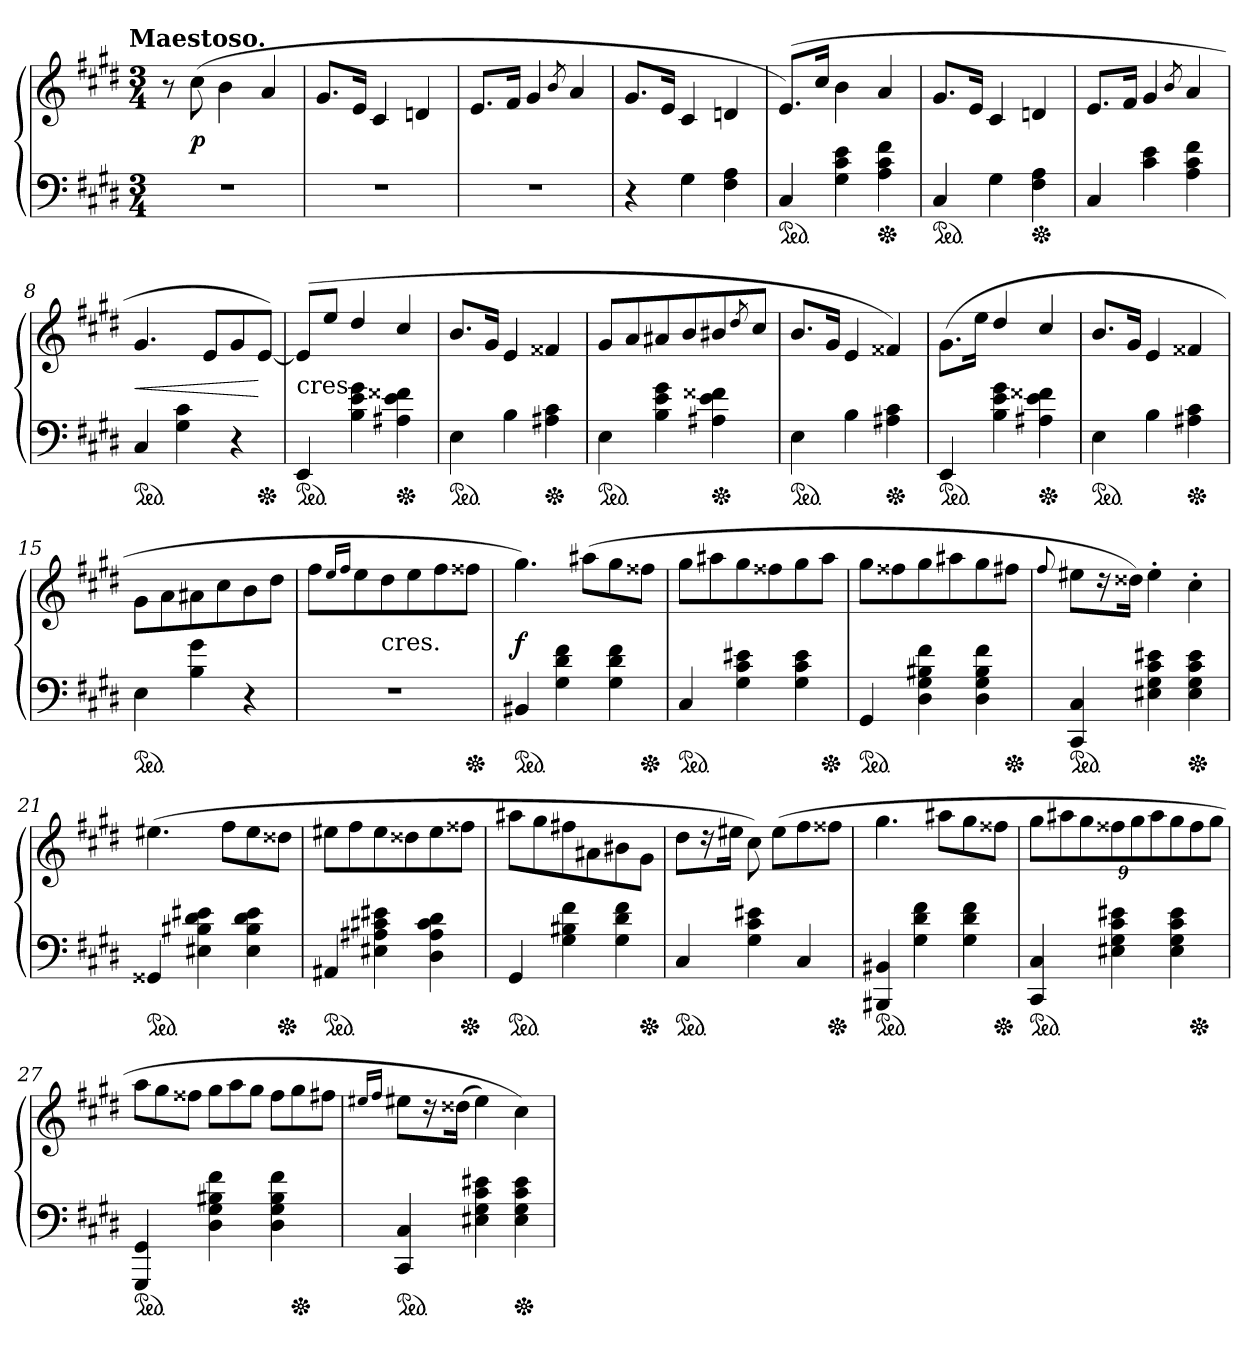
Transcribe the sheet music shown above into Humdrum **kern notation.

**kern	**kern	**dynam
*part1	*part1	*part1
*staff2	*staff1	*staff1/2
*clefF4	*clefG2	*
*k[f#c#g#d#]	*k[f#c#g#d#]	*
*c#:	*c#:	*
!!LO:TX:omd:t=Maestoso.
*M3/4	*M3/4	*
=1	=1	=1
2.r	8r	.
.	(>8cc#	p
.	4b	.
.	4a/	.
=2	=2	=2
2.r	8.g#L	.
.	16eJk	.
.	4c#	.
.	4dn	.
=3	=3	=3
2.r	8.eL	.
.	16f#Jk	.
.	4g#	.
.	8qb/	.
.	4a	.
=4	=4	=4
4r	8.g#L	.
.	16eJk	.
4G#	4c#	.
4F# 4A	4dn	.
=5	=5	=5
*ped	*	*
4C#/	(>8.eL)	.
.	16cc#Jk	.
4G# 4c# 4e	4b\	.
*Xped	*	*
4A 4c# 4f#	4a	.
=6	=6	=6
*ped	*	*
4C#/	8.g#L	.
.	16eJk	.
4G#	4c#	.
*Xped	*	*
4F# 4A	4dn	.
=7	=7	=7
4C#/	8.eL	.
.	16f#Jk	.
4c# 4e	4g#	.
.	8qb/	.
4A 4c# 4f#	4a	.
=8	=8	=8
*ped	*	*
4C#/	4.g#	<
4G# 4c#	.	.
.	8eL	.
4r	8g#	.
*Xped	*	*
.	[8eJ)	[
=9	=9	=9
!	!LO:TX:c:t=cres.	!
*ped	*	*
4EE	(>8e/L]	.
.	8ee\J	.
4B\ 4e\ 4g#\	4dd#/	.
*Xped	*	*
4A#X\ 4e\ 4f##X\	4cc#/	.
=10	=10	=10
*ped	*	*
4E	8.bL	.
.	16g#Jk	.
4B	4e	.
*Xped	*	*
4A#X 4c#	4f##X	.
=11	=11	=11
*ped	*	*
4E	8g#L	.
.	8a	.
4B\ 4e\ 4g#\	8a#X/	.
.	8b/	.
*Xped	*	*
4A#X\ 4e\ 4f##X\	8b#X/	.
.	8qdd#/	.
.	8cc#/J	.
=12	=12	=12
*ped	*	*
4E	8.bL	.
.	16g#Jk	.
4B	4e	.
*Xped	*	*
4A#X 4c#	4f##X)	.
=13	=13	=13
*ped	*	*
4EE	(>8.g#\L	.
.	16eeJk	.
4B\ 4e\ 4g#\	4dd#/	.
*Xped	*	*
4A#X\ 4e\ 4f##X\	4cc#/	.
=14	=14	=14
*ped	*	*
4E	8.bL	.
.	16g#Jk	.
4B	4e	.
*Xped	*	*
4A#X 4c#	4f##X	.
=15	=15	=15
*ped	*	*
4E	8g#\L	.
.	8a	.
4B 4g#	8a#X	.
.	8cc#	.
4r	8b	.
.	8dd#J	.
=16	=16	=16
2.r	8ff#L	.
.	16qee/LL	.
.	16qff#/JJ	.
.	8ee	.
!	!LO:TX:c:t=cres.	!
.	8dd#	.
.	8ee	.
.	8ff#	.
*Xped	*	*
.	8ff##XJ	.
=17	=17	=17
*ped	*	*
4BB#X	4.gg#)	f
4G# 4d# 4f#	.	.
.	(>8aa#XL	.
4G# 4d# 4f#	8gg#	.
*Xped	*	*
.	8ff##XJ	.
=18	=18	=18
*ped	*	*
4C#	8gg#L	.
.	8aa#X	.
4G# 4c# 4e#X	8gg#	.
.	8ff##X	.
4G# 4c# 4e#	8gg#	.
*Xped	*	*
.	8aa#J	.
=19	=19	=19
*ped	*	*
4GG#	8gg#L	.
.	8ff##X	.
4D# 4G# 4B#X 4f#	8gg#	.
.	8aa#X	.
4D# 4G# 4B# 4f#	8gg#	.
*Xped	*	*
.	8ff#XJ	.
=20	=20	=20
.	8qqff#/	.
*ped	*	*
4CC# 4C#	8ee#XL	.
.	16r	.
.	16dd##XJk)	.
4E#X 4G# 4c# 4e#X	4ee#'	.
*Xped	*	*
4E# 4G# 4c# 4e#	4cc#'	.
=21	=21	=21
*ped	*	*
4GG##X	(>4.ee#X	.
4E#X 4B#X 4d# 4e#X	.	.
.	8ff#L	.
4E# 4B# 4d# 4e#	8ee#	.
*Xped	*	*
.	8dd##XJ	.
=22	=22	=22
*ped	*	*
4AA#X	8ee#XL	.
.	8ff#	.
4E#X 4A#X 4c#X 4e#X	8ee#	.
.	8dd##X	.
4D# 4A# 4c# 4d#	8ee#	.
*Xped	*	*
.	8ff##XJ	.
=23	=23	=23
*ped	*	*
4GG#	8aa#XL	.
.	8gg#	.
4G# 4B#X 4f#	8ff#X	.
.	8a#X	.
4G# 4d# 4f#	8b#X	.
*Xped	*	*
.	8g#J	.
=24	=24	=24
*ped	*	*
4C#	8dd#L	.
.	16r	.
.	16ee#XJk	.
4G# 4c# 4e#X	8cc#)	.
.	(>8ee#L	.
4C#	8ff#	.
*Xped	*	*
.	8ff##XJ	.
=25	=25	=25
*ped	*	*
4BBB#X 4BB#X	4.gg#	.
4G# 4d# 4f#	.	.
.	8aa#XL	.
4G# 4d# 4f#	8gg#	.
*Xped	*	*
.	8ff##XJ	.
=26	=26	=26
*ped	*	*
4CC# 4C#	12gg#L	.
.	12aa#X	.
.	12gg#	.
4E#X 4G# 4c# 4e#X	12ff##X	.
.	12gg#	.
.	12aa#	.
4E# 4G# 4c# 4e#	12gg#	.
*Xped	*	*
.	12ff##	.
.	12gg#J	.
=27	=27	=27
*	*Xtuplet	*
*ped	*	*
4GGG# 4GG#	12aaL	.
.	12gg#	.
.	12ff##XJ	.
4D# 4G# 4B#X 4f#	12gg#L	.
.	12aa	.
.	12gg#J	.
4D# 4G# 4B# 4f#	12ff##L	.
*Xped	*	*
.	12gg#	.
.	12ff#XJ	.
=28	=28	=28
.	16qee#X/LL	.
.	16qff#/JJ	.
*ped	*	*
4CC# 4C#	8ee#XL	.
.	16r	.
.	(>16dd##XJk	.
4E#X 4G# 4c# 4e#X	4ee#)	.
*Xped	*	*
4E# 4G# 4c# 4e#	4cc#)	.
=	=	=
*-	*-	*-
